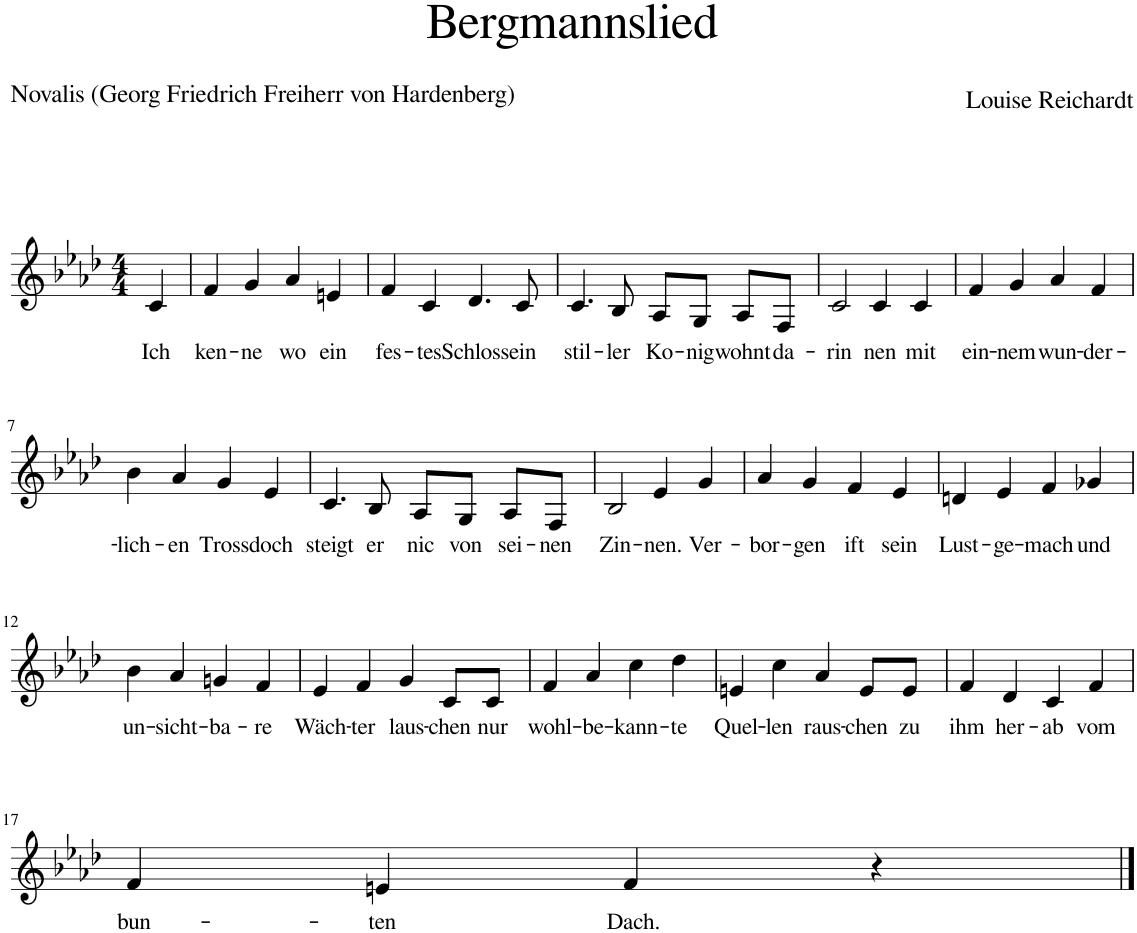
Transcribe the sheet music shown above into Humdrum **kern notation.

**kern	**text
*part1	*part1
*staff1	*staff1
*I"Piano	*
*I'Pno	*
*clefG2	*
*k[b-e-a-d-]	*
*M4/4	*
=1	=1
!	!LO:LY:b
4c/	Ich
=2	=2
!	!LO:LY:b
4f/	ken-
!	!LO:LY:b
4g/	-ne
!	!LO:LY:b
4a-/	wo
!	!LO:LY:b
4en/	ein
=3	=3
!	!LO:LY:b
4f/	fes-
!	!LO:LY:b
4c/	-tes
!	!LO:LY:b
4.d-/	Schloss
!	!LO:LY:b
8c/	ein
=4	=4
!	!LO:LY:b
4.c/	stil-
!	!LO:LY:b
8B-/	-ler
!	!LO:LY:b
8A-/L	Ko-
!	!LO:LY:b
8G/J	-nig
!	!LO:LY:b
8A-/L	wohnt
!	!LO:LY:b
8F/J	da-
=5	=5
!	!LO:LY:b
2c/	-rin
!	!LO:LY:b
4c/	-nen
!	!LO:LY:b
4c/	mit
=6	=6
!	!LO:LY:b
4f/	ein-
!	!LO:LY:b
4g/	-nem
!	!LO:LY:b
4a-/	wun-
!	!LO:LY:b
4f/	-der-
!!LO:LB:g=z
=7	=7
!	!LO:LY:b
4b-\	-lich-
!	!LO:LY:b
4a-/	-en
!	!LO:LY:b
4g/	Tross
!	!LO:LY:b
4e-/	doch
=8	=8
!	!LO:LY:b
4.c/	steigt
!	!LO:LY:b
8B-/	er
!	!LO:LY:b
8A-/L	nic
!	!LO:LY:b
8G/J	von
!	!LO:LY:b
8A-/L	sei-
!	!LO:LY:b
8F/J	-nen
=9	=9
!	!LO:LY:b
2B-/	Zin-
!	!LO:LY:b
4e-/	-nen.
!	!LO:LY:b
4g/	Ver-
=10	=10
!	!LO:LY:b
4a-/	-bor-
!	!LO:LY:b
4g/	-gen
!	!LO:LY:b
4f/	ift
!	!LO:LY:b
4e-/	sein
=11	=11
!	!LO:LY:b
4dn/	Lust-
!	!LO:LY:b
4e-/	-ge-
!	!LO:LY:b
4f/	-mach
!	!LO:LY:b
4g-X/	und
!!LO:LB:g=z
=12	=12
!	!LO:LY:b
4b-\	un-
!	!LO:LY:b
4a-/	-sicht-
!	!LO:LY:b
4gn/	-ba-
!	!LO:LY:b
4f/	-re
=13	=13
!	!LO:LY:b
4e-/	Wäch-
!	!LO:LY:b
4f/	-ter
!	!LO:LY:b
4g/	laus-
!	!LO:LY:b
8c/L	-chen
!	!LO:LY:b
8c/J	nur
=14	=14
!	!LO:LY:b
4f/	wohl-
!	!LO:LY:b
4a-/	-be-
!	!LO:LY:b
4cc\	-kann-
!	!LO:LY:b
4dd-\	-te
=15	=15
!	!LO:LY:b
4en/	Quel-
!	!LO:LY:b
4cc\	-len
!	!LO:LY:b
4a-/	raus-
!	!LO:LY:b
8e/L	-chen
!	!LO:LY:b
8e/J	zu
=16	=16
!	!LO:LY:b
4f/	ihm
!	!LO:LY:b
4d-/	her-
!	!LO:LY:b
4c/	-ab
!	!LO:LY:b
4f/	vom
!!LO:LB:g=z
=17	=17
!	!LO:LY:b
4f/	bun-
!	!LO:LY:b
4en/	-ten
!	!LO:LY:b
4f/	Dach.
4r	.
==	==
*-	*-
